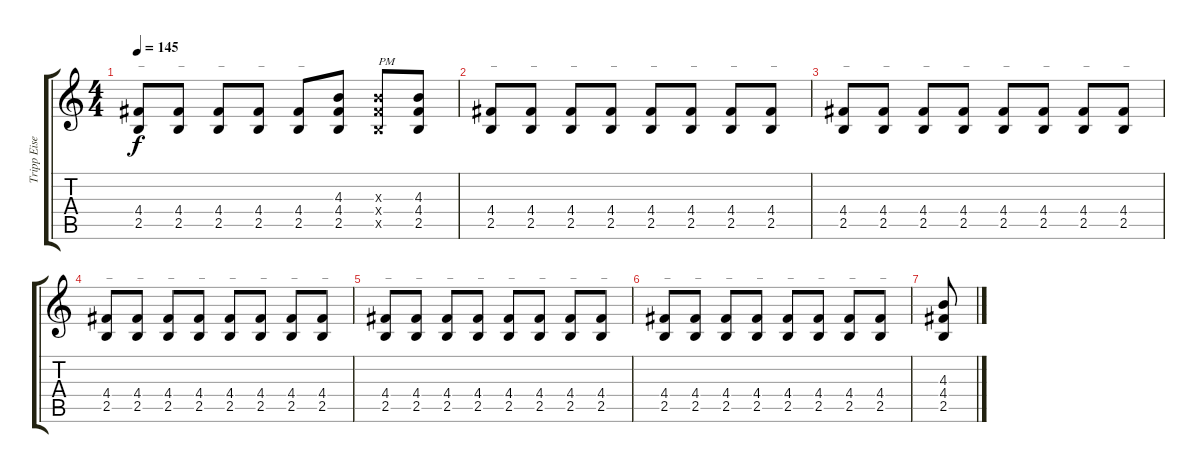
\track ("Tripp Eisen" "Tripp Eise") {instrument overdrivenguitar}
\staff {score tabs}
\tuning (E4 B3 G3 D3 A2 E2) {hide}
\ts (4 4)
\tempo 145
\clef g2
\ks c
(4.4 2.5).8{txt "_" dy f} (4.4 2.5).8{txt "_"} (4.4 2.5).8{txt "_"} (4.4 2.5).8{txt "_"} (4.4 2.5).8{txt "_"} (4.3 4.4 2.5).8 (4.3{x} 4.4{x} 2.5{x}).8{txt "PM"} (4.3 4.4 2.5).8 |
(4.4 2.5).8{txt "_"} (4.4 2.5).8{txt "_"} (4.4 2.5).8{txt "_"} (4.4 2.5).8{txt "_"} (4.4 2.5).8{txt "_"} (4.4 2.5).8{txt "_"} (4.4 2.5).8{txt "_"} (4.4 2.5).8{txt "_"} |
(4.4 2.5).8{txt "_"} (4.4 2.5).8{txt "_"} (4.4 2.5).8{txt "_"} (4.4 2.5).8{txt "_"} (4.4 2.5).8{txt "_"} (4.4 2.5).8{txt "_"} (4.4 2.5).8{txt "_"} (4.4 2.5).8{txt "_"} |
(4.4 2.5).8{txt "_"} (4.4 2.5).8{txt "_"} (4.4 2.5).8{txt "_"} (4.4 2.5).8{txt "_"} (4.4 2.5).8{txt "_"} (4.4 2.5).8{txt "_"} (4.4 2.5).8{txt "_"} (4.4 2.5).8{txt "_"} |
(4.4 2.5).8{txt "_"} (4.4 2.5).8{txt "_"} (4.4 2.5).8{txt "_"} (4.4 2.5).8{txt "_"} (4.4 2.5).8{txt "_"} (4.4 2.5).8{txt "_"} (4.4 2.5).8{txt "_"} (4.4 2.5).8{txt "_"} |
(4.4 2.5).8{txt "_"} (4.4 2.5).8{txt "_"} (4.4 2.5).8{txt "_"} (4.4 2.5).8{txt "_"} (4.4 2.5).8{txt "_"} (4.4 2.5).8{txt "_"} (4.4 2.5).8{txt "_"} (4.4 2.5).8{txt "_"} |
(4.3 4.4 2.5).8
